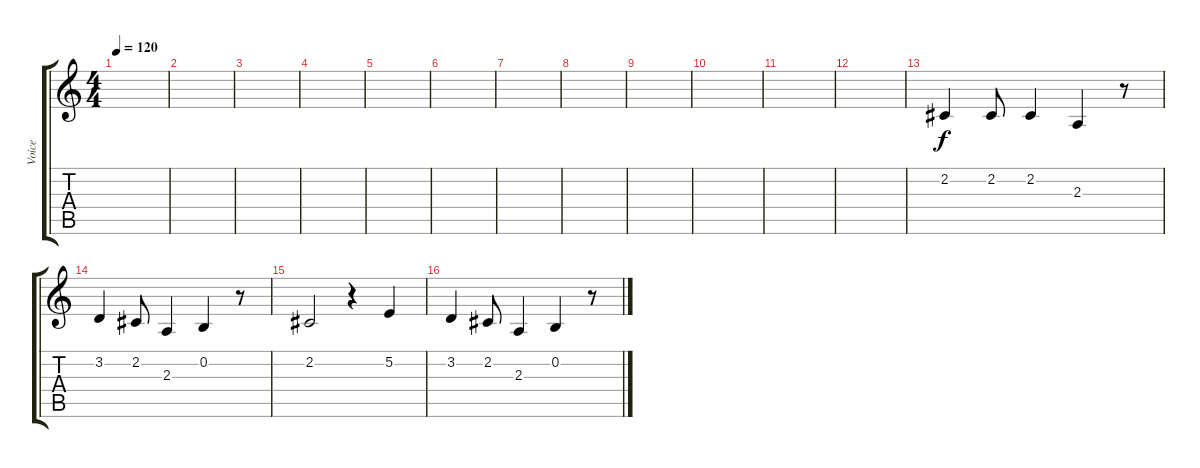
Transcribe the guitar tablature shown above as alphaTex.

\track ("Voice" "Voice") {instrument electricgrandpiano}
\staff {score tabs}
\tuning (E4 B3 G3 D3 A2 E2) {hide}
\ts (4 4)
\tempo 120
\clef g2
\ks c
|
|
|
|
|
|
|
|
|
|
|
|
2.2.4 2.2.8 2.2.4 2.3.4 r.8 |
3.2.4 2.2.8 2.3.4 0.2.4 r.8 |
2.2.2 r.4 5.2.4 |
3.2.4 2.2.8 2.3.4 0.2.4 r.8
